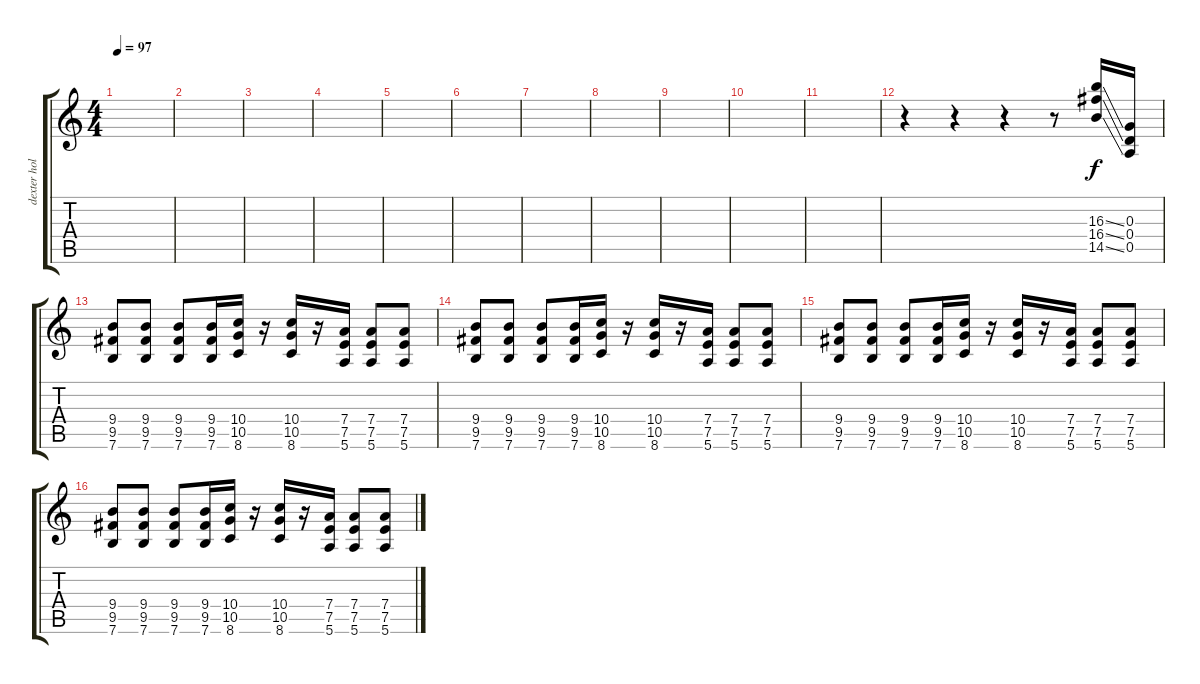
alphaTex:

\track ("dexter holland" "dexter hol") {instrument distortionguitar}
\staff {score tabs}
\tuning (E4 B3 G3 D3 A2 E2) {hide}
\ts (4 4)
\tempo 97
\clef g2
\ks c
|
|
|
|
|
|
|
|
|
|
|
r.4 r.4 r.4 r.8 (16.3{ss} 16.4{ss} 14.5{ss}).16 (0.3 0.4 0.5).16 |
(9.4 9.5 7.6).8 (9.4 9.5 7.6).8 (9.4 9.5 7.6).8 (9.4 9.5 7.6).16 (10.4 10.5 8.6).16 r.16 (10.4 10.5 8.6).16 r.16 (7.4 7.5 5.6).16 (7.4 7.5 5.6).8 (7.4 7.5 5.6).8 |
(9.4 9.5 7.6).8 (9.4 9.5 7.6).8 (9.4 9.5 7.6).8 (9.4 9.5 7.6).16 (10.4 10.5 8.6).16 r.16 (10.4 10.5 8.6).16 r.16 (7.4 7.5 5.6).16 (7.4 7.5 5.6).8 (7.4 7.5 5.6).8 |
(9.4 9.5 7.6).8 (9.4 9.5 7.6).8 (9.4 9.5 7.6).8 (9.4 9.5 7.6).16 (10.4 10.5 8.6).16 r.16 (10.4 10.5 8.6).16 r.16 (7.4 7.5 5.6).16 (7.4 7.5 5.6).8 (7.4 7.5 5.6).8 |
(9.4 9.5 7.6).8 (9.4 9.5 7.6).8 (9.4 9.5 7.6).8 (9.4 9.5 7.6).16 (10.4 10.5 8.6).16 r.16 (10.4 10.5 8.6).16 r.16 (7.4 7.5 5.6).16 (7.4 7.5 5.6).8 (7.4 7.5 5.6).8
